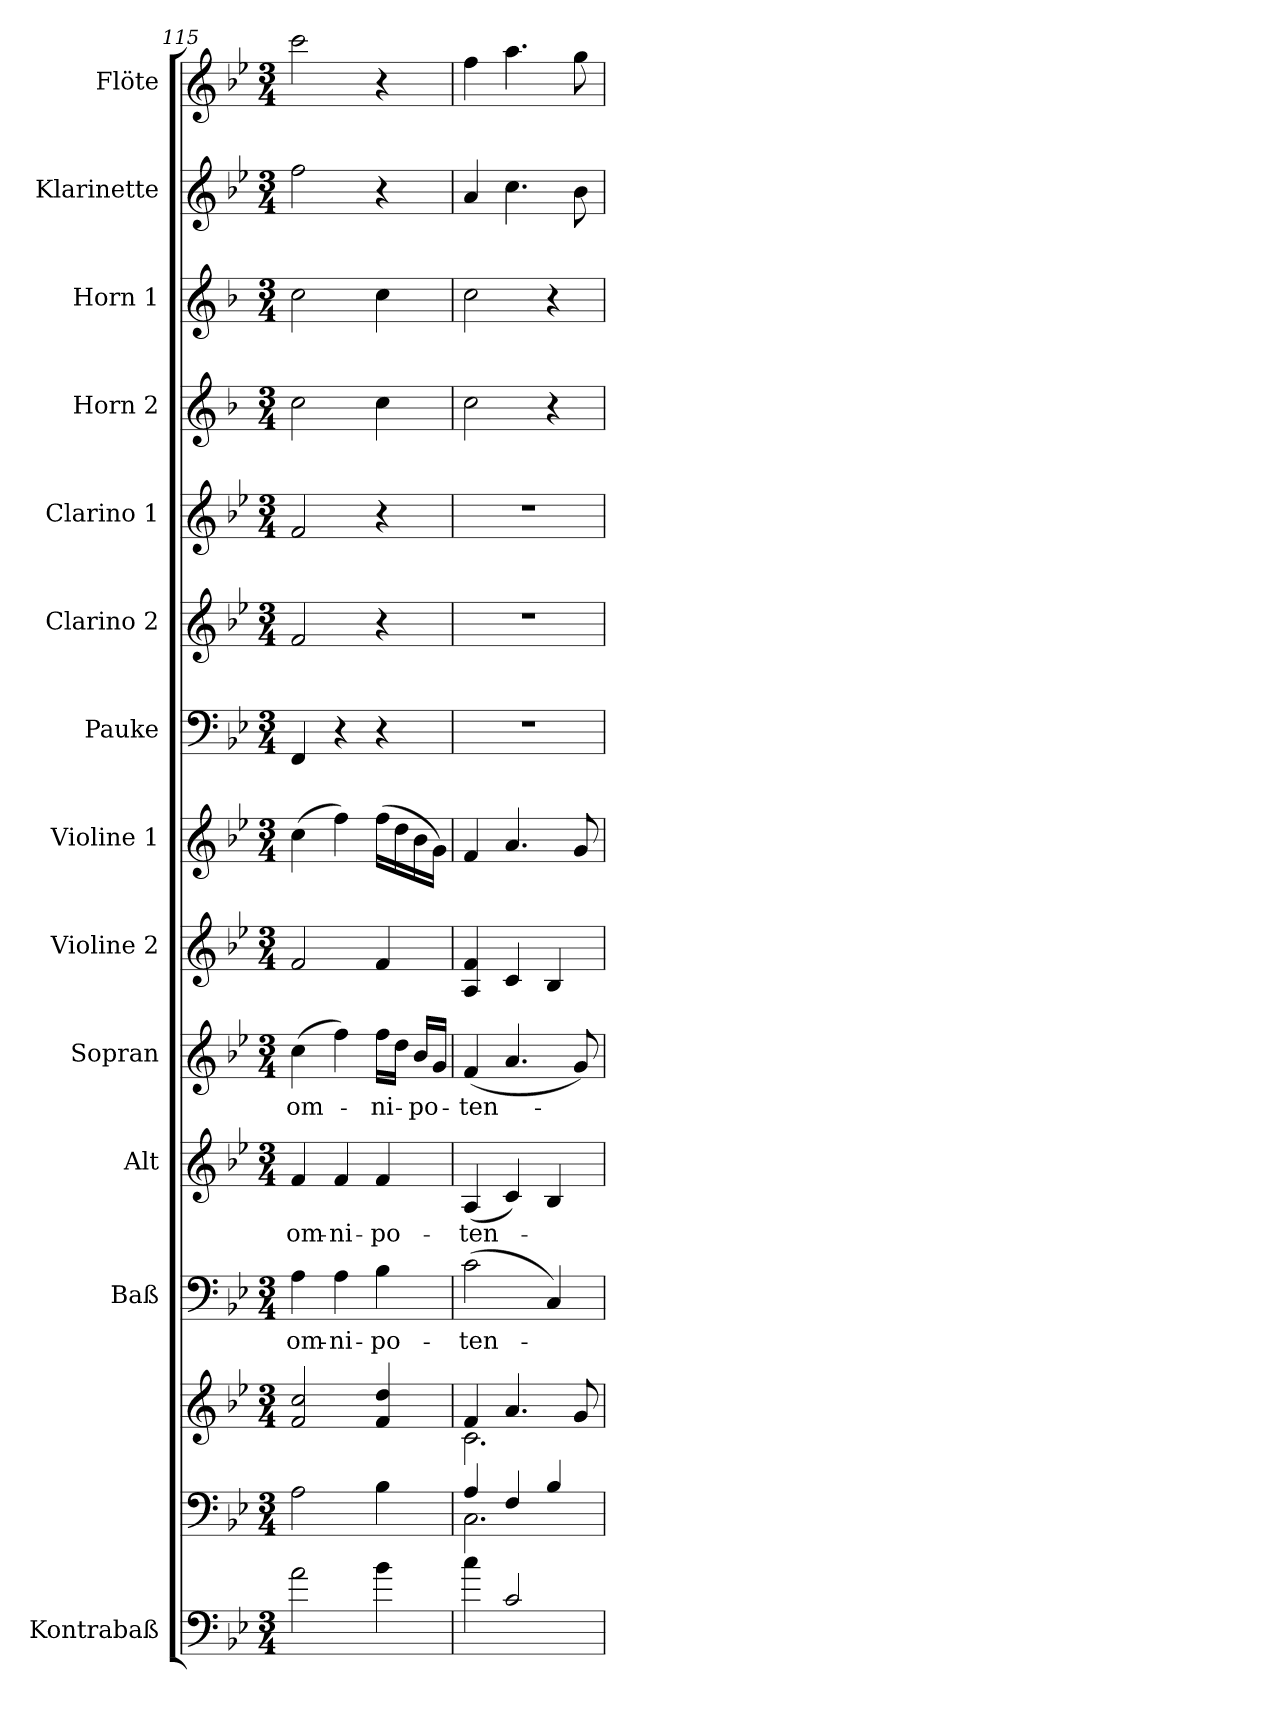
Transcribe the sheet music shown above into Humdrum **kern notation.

**kern	**kern	**kern	**kern	**text	**kern	**text	**kern	**text	**kern	**kern	**kern	**kern	**kern	**kern	**kern	**kern	**kern
*part14	*part13	*part13	*part12	*part12	*part11	*part11	*part10	*part10	*part9	*part8	*part7	*part6	*part5	*part4	*part3	*part2	*part1
*staff15	*staff14	*staff13	*staff12	*staff12	*staff11	*staff11	*staff10	*staff10	*staff9	*staff8	*staff7	*staff6	*staff5	*staff4	*staff3	*staff2	*staff1
*I"Kontrabaß	*	*	*I"Baß	*	*I"Alt	*	*I"Sopran	*	*I"Violine 2	*I"Violine 1	*I"Pauke	*I"Clarino 2	*I"Clarino 1	*I"Horn 2	*I"Horn 1	*I"Klarinette	*I"Flöte
*I'Kb	*	*	*I'Baß	*	*I'Alt	*	*I'Sop	*	*I'Vln. 2	*I'Vln. 1	*I'Pk.	*	*	*I'Hrn. 2	*I'Hrn. 1	*	*I'Fl.
*clefF4	*clefF4	*clefG2	*clefF4	*	*clefG2	*	*clefG2	*	*clefG2	*clefG2	*clefF4	*clefG2	*clefG2	*clefG2	*clefG2	*clefG2	*clefG2
*ITrd7c12	*	*	*	*	*	*	*	*	*	*	*	*ITrd7c12	*ITrd7c12	*ITrd4c7	*ITrd4c7	*	*
*k[b-e-]	*k[b-e-]	*k[b-e-]	*k[b-e-]	*	*k[b-e-]	*	*k[b-e-]	*	*k[b-e-]	*k[b-e-]	*k[b-e-]	*k[b-e-]	*k[b-e-]	*k[b-e-]	*k[b-e-]	*k[b-e-]	*k[b-e-]
*B-:	*B-:	*B-:	*B-:	*	*B-:	*	*B-:	*	*B-:	*B-:	*B-:	*B-:	*B-:	*B-:	*B-:	*B-:	*B-:
*M3/4	*M3/4	*M3/4	*M3/4	*	*M3/4	*	*M3/4	*	*M3/4	*M3/4	*M3/4	*M3/4	*M3/4	*M3/4	*M3/4	*M3/4	*M3/4
=115	=115	=115	=115	=115	=115	=115	=115	=115	=115	=115	=115	=115	=115	=115	=115	=115	=115
!	!	!	!	!LO:LY:b	!	!LO:LY:b	!	!LO:LY:b	!	!	!	!	!	!	!	!	!
2A\	2A\	2f/ 2cc/	4A\	om-	4f/	om-	(>4cc\	om-	2f/	(>4cc\	4FF/	2F/	2F/	2f\	2f\	2ff\	2ccc\
!	!	!	!	!LO:LY:b	!	!LO:LY:b	!	!	!	!	!	!	!	!	!	!	!
.	.	.	4A\	-ni-	4f/	-ni-	4ff\)	.	.	4ff\)	4r	.	.	.	.	.	.
!	!	!	!	!LO:LY:b	!	!LO:LY:b	!	!LO:LY:b	!	!	!	!	!	!	!	!	!
4B-\	4B-\	4f/ 4dd/	4B-\	-po-	4f/	-po-	16ff\LL	-ni-	4f/	(>16ff\LL	4r	4r	4r	4f\	4f\	4r	4r
.	.	.	.	.	.	.	16dd\JJ	.	.	16dd\	.	.	.	.	.	.	.
!	!	!	!	!	!	!	!	!LO:LY:b	!	!	!	!	!	!	!	!	!
.	.	.	.	.	.	.	16b-/LL	-po-	.	16b-\	.	.	.	.	.	.	.
.	.	.	.	.	.	.	16g/JJ	.	.	16g\JJ)	.	.	.	.	.	.	.
=116	=116	=116	=116	=116	=116	=116	=116	=116	=116	=116	=116	=116	=116	=116	=116	=116	=116
*	*^	*^	*	*	*	*	*	*	*	*	*	*	*	*	*	*	*
!	!	!	!	!	!	!LO:LY:b	!	!LO:LY:b	!	!LO:LY:b	!	!	!	!	!	!	!	!	!
4c\	4A/	2.C\	4f/	2.c\	(>2c\	-ten-	(4A/	-ten-	(<4f/	-ten-	4A/ 4f/	4f/	2.r	2.r	2.r	2f\	2f\	4a/	4ff\
2C/	4F/	.	4.a/	.	.	.	4c/)	.	4.a/	.	4c/	4.a/	.	.	.	.	.	4.cc\	4.aa\
.	4B-/	.	.	.	4C/)	.	4B-/	.	.	.	4B-/	.	.	.	.	4r	4r	.	.
.	.	.	8g/	.	.	.	.	.	8g/)	.	.	8g/	.	.	.	.	.	8b-\	8gg\
*	*v	*v	*	*	*	*	*	*	*	*	*	*	*	*	*	*	*	*	*
*	*	*v	*v	*	*	*	*	*	*	*	*	*	*	*	*	*	*	*
=	=	=	=	=	=	=	=	=	=	=	=	=	=	=	=	=	=
*-	*-	*-	*-	*-	*-	*-	*-	*-	*-	*-	*-	*-	*-	*-	*-	*-	*-
